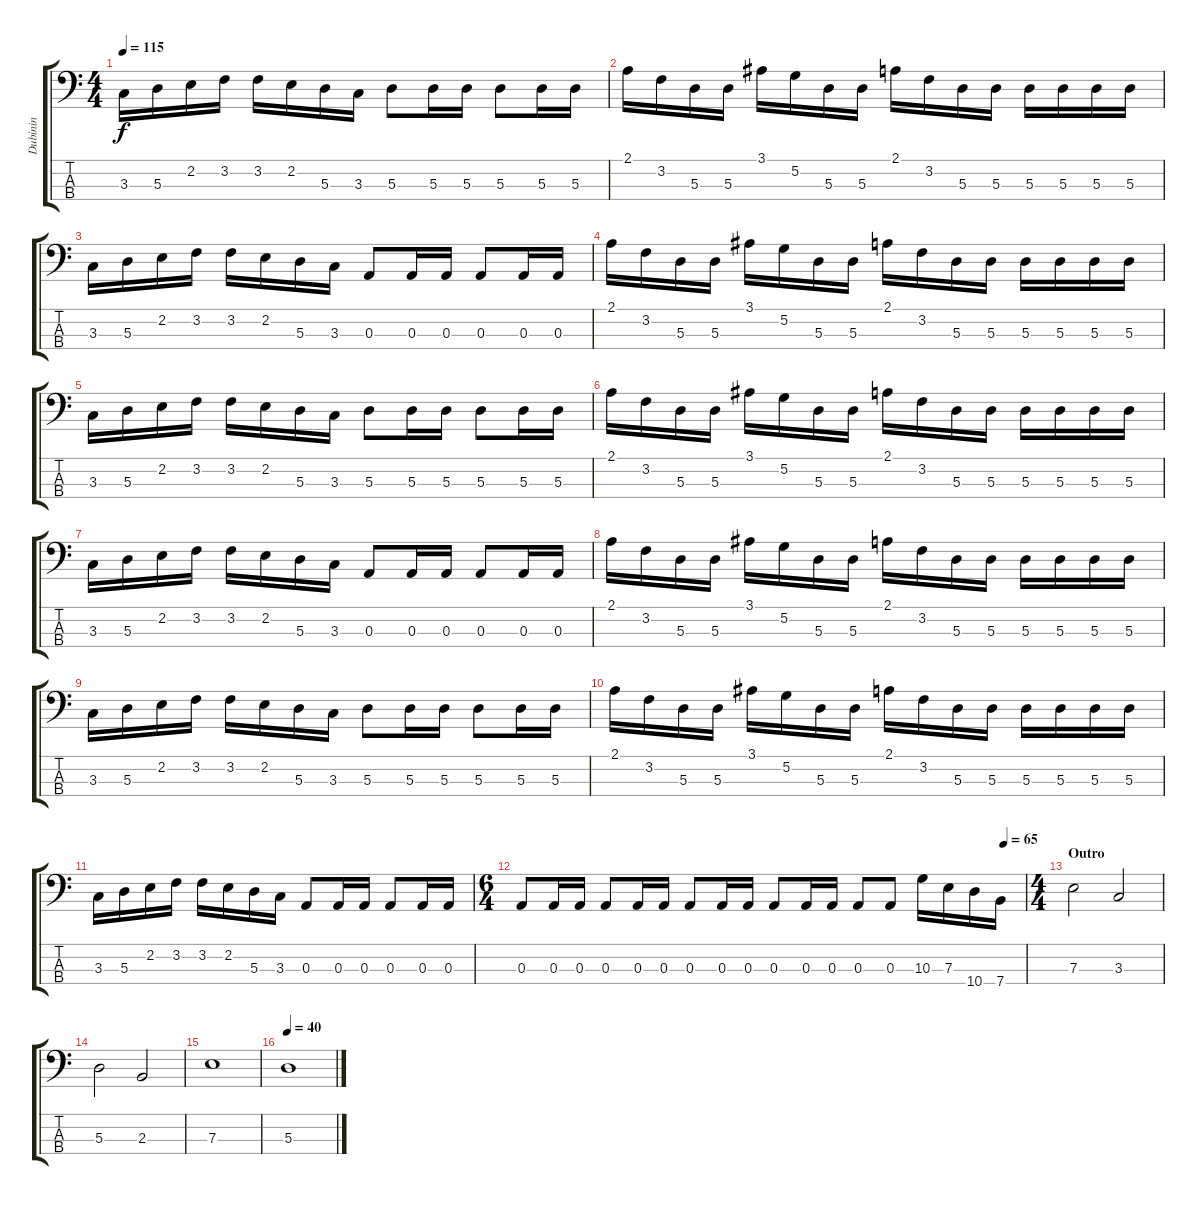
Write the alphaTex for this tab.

\track ("Dubinin" "Dubinin") {instrument electricbassfinger}
\staff {score tabs}
\tuning (G2 D2 A1 E1) {hide}
\ts (4 4)
\tempo 115
\clef f4
\ks c
3.3.16{dy f} 5.3.16 2.2.16 3.2.16 3.2.16 2.2.16 5.3.16 3.3.16 5.3.8 5.3.16 5.3.16 5.3.8 5.3.16 5.3.16 |
2.1.16 3.2.16 5.3.16 5.3.16 3.1.16 5.2.16 5.3.16 5.3.16 2.1.16 3.2.16 5.3.16 5.3.16 5.3.16 5.3.16 5.3.16 5.3.16 |
3.3.16 5.3.16 2.2.16 3.2.16 3.2.16 2.2.16 5.3.16 3.3.16 0.3.8 0.3.16 0.3.16 0.3.8 0.3.16 0.3.16 |
2.1.16 3.2.16 5.3.16 5.3.16 3.1.16 5.2.16 5.3.16 5.3.16 2.1.16 3.2.16 5.3.16 5.3.16 5.3.16 5.3.16 5.3.16 5.3.16 |
3.3.16 5.3.16 2.2.16 3.2.16 3.2.16 2.2.16 5.3.16 3.3.16 5.3.8 5.3.16 5.3.16 5.3.8 5.3.16 5.3.16 |
2.1.16 3.2.16 5.3.16 5.3.16 3.1.16 5.2.16 5.3.16 5.3.16 2.1.16 3.2.16 5.3.16 5.3.16 5.3.16 5.3.16 5.3.16 5.3.16 |
3.3.16 5.3.16 2.2.16 3.2.16 3.2.16 2.2.16 5.3.16 3.3.16 0.3.8 0.3.16 0.3.16 0.3.8 0.3.16 0.3.16 |
2.1.16 3.2.16 5.3.16 5.3.16 3.1.16 5.2.16 5.3.16 5.3.16 2.1.16 3.2.16 5.3.16 5.3.16 5.3.16 5.3.16 5.3.16 5.3.16 |
3.3.16 5.3.16 2.2.16 3.2.16 3.2.16 2.2.16 5.3.16 3.3.16 5.3.8 5.3.16 5.3.16 5.3.8 5.3.16 5.3.16 |
2.1.16 3.2.16 5.3.16 5.3.16 3.1.16 5.2.16 5.3.16 5.3.16 2.1.16 3.2.16 5.3.16 5.3.16 5.3.16 5.3.16 5.3.16 5.3.16 |
3.3.16 5.3.16 2.2.16 3.2.16 3.2.16 2.2.16 5.3.16 3.3.16 0.3.8 0.3.16 0.3.16 0.3.8 0.3.16 0.3.16 |
\ts (6 4)
\tempo (65 0.9583333333333334)
0.3.8 0.3.16 0.3.16 0.3.8 0.3.16 0.3.16 0.3.8 0.3.16 0.3.16 0.3.8 0.3.16 0.3.16 0.3.8 0.3.8 10.3.16 7.3.16 10.4.16 7.4.16 |
\ts (4 4)
\section ("" "Outro")
7.3.2 3.3.2 |
5.3.2 2.3.2 |
7.3.1 |
\tempo 40
5.3.1
